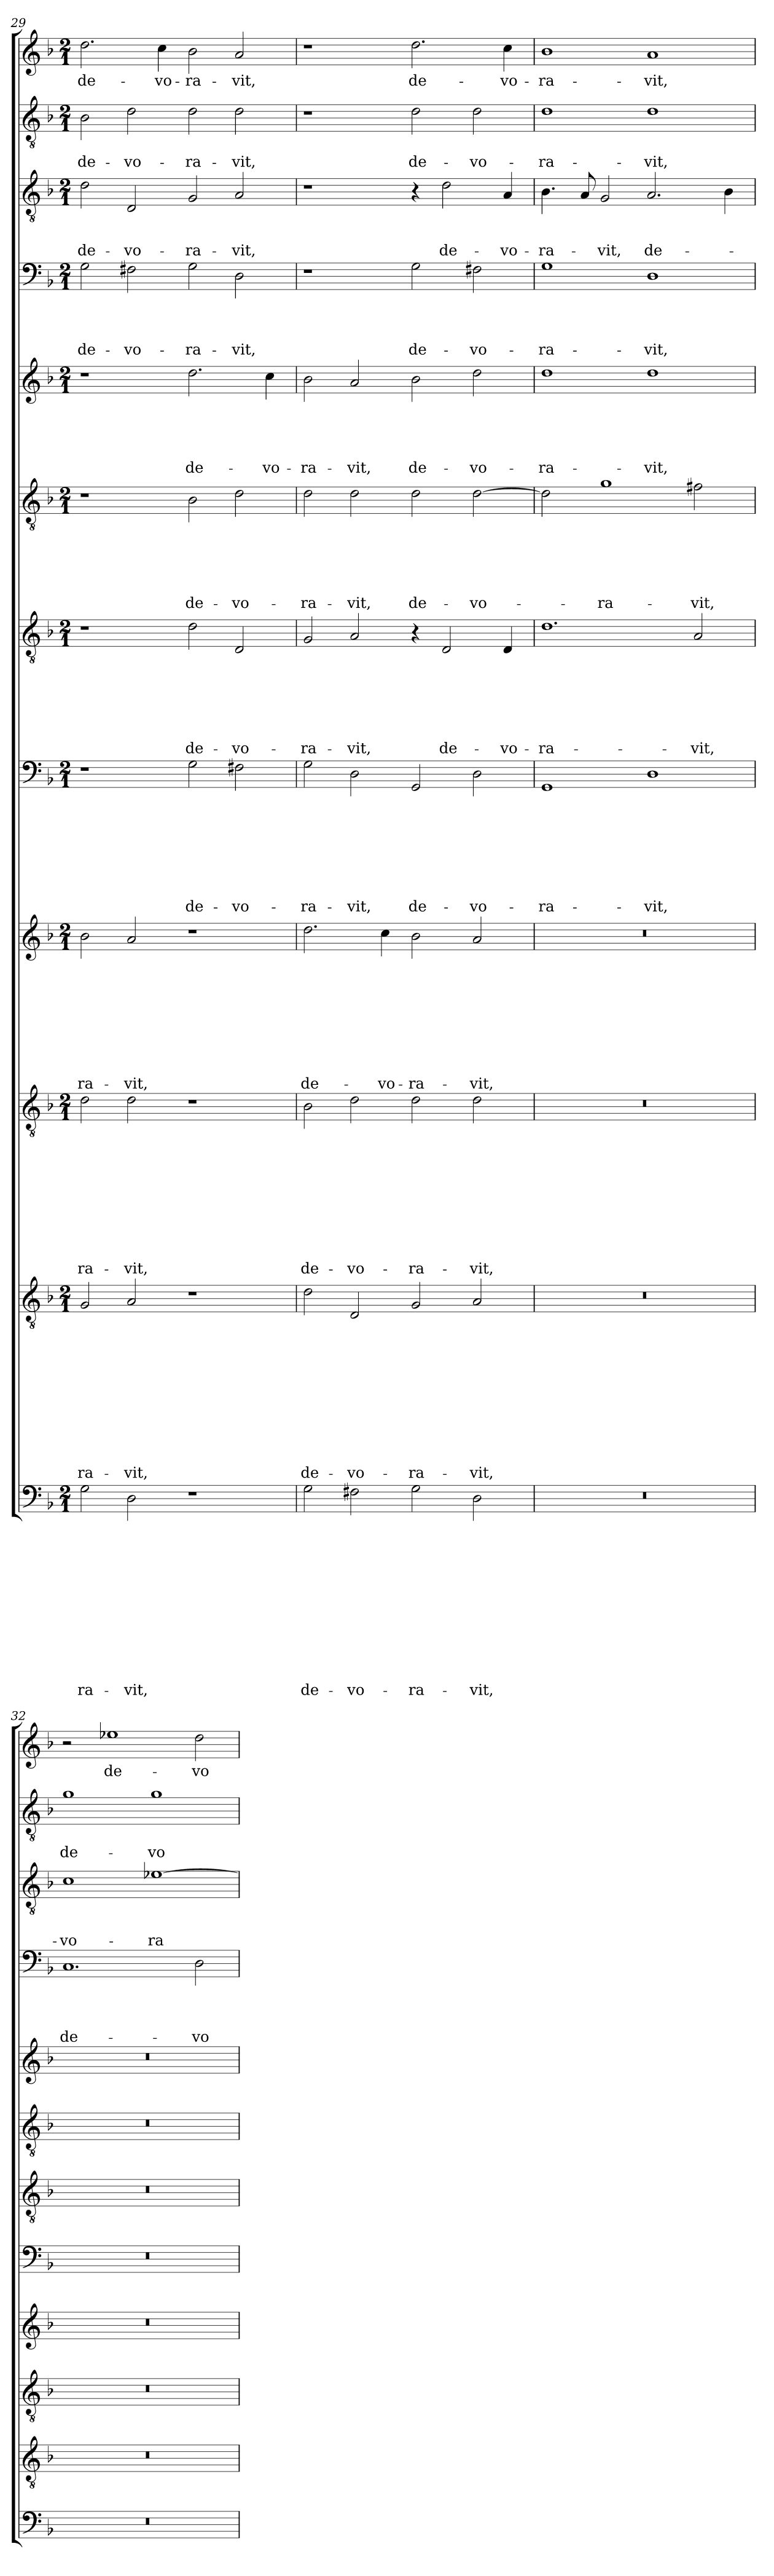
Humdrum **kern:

**kern	**text	**text	**text	**text	**text	**text	**text	**text	**text	**text	**text	**text	**kern	**text	**text	**text	**text	**text	**text	**text	**text	**text	**text	**text	**kern	**text	**text	**text	**text	**text	**text	**text	**text	**text	**text	**kern	**text	**text	**text	**text	**text	**text	**text	**text	**text	**kern	**text	**text	**text	**text	**text	**text	**text	**text	**kern	**text	**text	**text	**text	**text	**text	**text	**kern	**text	**text	**text	**text	**text	**text	**kern	**text	**text	**text	**text	**text	**kern	**text	**text	**text	**text	**kern	**text	**text	**text	**kern	**text	**text	**kern	**text
*part12	*part12	*part12	*part12	*part12	*part12	*part12	*part12	*part12	*part12	*part12	*part12	*part12	*part11	*part11	*part11	*part11	*part11	*part11	*part11	*part11	*part11	*part11	*part11	*part11	*part10	*part10	*part10	*part10	*part10	*part10	*part10	*part10	*part10	*part10	*part10	*part9	*part9	*part9	*part9	*part9	*part9	*part9	*part9	*part9	*part9	*part8	*part8	*part8	*part8	*part8	*part8	*part8	*part8	*part8	*part7	*part7	*part7	*part7	*part7	*part7	*part7	*part7	*part6	*part6	*part6	*part6	*part6	*part6	*part6	*part5	*part5	*part5	*part5	*part5	*part5	*part4	*part4	*part4	*part4	*part4	*part3	*part3	*part3	*part3	*part2	*part2	*part2	*part1	*part1
*staff12	*staff12	*staff12	*staff12	*staff12	*staff12	*staff12	*staff12	*staff12	*staff12	*staff12	*staff12	*staff12	*staff11	*staff11	*staff11	*staff11	*staff11	*staff11	*staff11	*staff11	*staff11	*staff11	*staff11	*staff11	*staff10	*staff10	*staff10	*staff10	*staff10	*staff10	*staff10	*staff10	*staff10	*staff10	*staff10	*staff9	*staff9	*staff9	*staff9	*staff9	*staff9	*staff9	*staff9	*staff9	*staff9	*staff8	*staff8	*staff8	*staff8	*staff8	*staff8	*staff8	*staff8	*staff8	*staff7	*staff7	*staff7	*staff7	*staff7	*staff7	*staff7	*staff7	*staff6	*staff6	*staff6	*staff6	*staff6	*staff6	*staff6	*staff5	*staff5	*staff5	*staff5	*staff5	*staff5	*staff4	*staff4	*staff4	*staff4	*staff4	*staff3	*staff3	*staff3	*staff3	*staff2	*staff2	*staff2	*staff1	*staff1
*clefF4	*	*	*	*	*	*	*	*	*	*	*	*	*clefGv2	*	*	*	*	*	*	*	*	*	*	*	*clefGv2	*	*	*	*	*	*	*	*	*	*	*clefG2	*	*	*	*	*	*	*	*	*	*clefF4	*	*	*	*	*	*	*	*	*clefGv2	*	*	*	*	*	*	*	*clefGv2	*	*	*	*	*	*	*clefG2	*	*	*	*	*	*clefF4	*	*	*	*	*clefGv2	*	*	*	*clefGv2	*	*	*clefG2	*
*k[b-]	*	*	*	*	*	*	*	*	*	*	*	*	*k[b-]	*	*	*	*	*	*	*	*	*	*	*	*k[b-]	*	*	*	*	*	*	*	*	*	*	*k[b-]	*	*	*	*	*	*	*	*	*	*k[b-]	*	*	*	*	*	*	*	*	*k[b-]	*	*	*	*	*	*	*	*k[b-]	*	*	*	*	*	*	*k[b-]	*	*	*	*	*	*k[b-]	*	*	*	*	*k[b-]	*	*	*	*k[b-]	*	*	*k[b-]	*
*F:	*	*	*	*	*	*	*	*	*	*	*	*	*F:	*	*	*	*	*	*	*	*	*	*	*	*F:	*	*	*	*	*	*	*	*	*	*	*F:	*	*	*	*	*	*	*	*	*	*F:	*	*	*	*	*	*	*	*	*F:	*	*	*	*	*	*	*	*F:	*	*	*	*	*	*	*F:	*	*	*	*	*	*F:	*	*	*	*	*F:	*	*	*	*F:	*	*	*F:	*
*M2/1	*	*	*	*	*	*	*	*	*	*	*	*	*M2/1	*	*	*	*	*	*	*	*	*	*	*	*M2/1	*	*	*	*	*	*	*	*	*	*	*M2/1	*	*	*	*	*	*	*	*	*	*M2/1	*	*	*	*	*	*	*	*	*M2/1	*	*	*	*	*	*	*	*M2/1	*	*	*	*	*	*	*M2/1	*	*	*	*	*	*M2/1	*	*	*	*	*M2/1	*	*	*	*M2/1	*	*	*M2/1	*
=29	=29	=29	=29	=29	=29	=29	=29	=29	=29	=29	=29	=29	=29	=29	=29	=29	=29	=29	=29	=29	=29	=29	=29	=29	=29	=29	=29	=29	=29	=29	=29	=29	=29	=29	=29	=29	=29	=29	=29	=29	=29	=29	=29	=29	=29	=29	=29	=29	=29	=29	=29	=29	=29	=29	=29	=29	=29	=29	=29	=29	=29	=29	=29	=29	=29	=29	=29	=29	=29	=29	=29	=29	=29	=29	=29	=29	=29	=29	=29	=29	=29	=29	=29	=29	=29	=29	=29	=29	=29
!	!	!	!	!	!	!	!	!	!	!	!	!LO:LY:b	!	!	!	!	!	!	!	!	!	!	!	!LO:LY:b	!	!	!	!	!	!	!	!	!	!	!LO:LY:b	!	!	!	!	!	!	!	!	!	!LO:LY:b	!	!	!	!	!	!	!	!	!	!	!	!	!	!	!	!	!	!	!	!	!	!	!	!	!	!	!	!	!	!	!	!	!	!	!LO:LY:b	!	!	!	!LO:LY:b	!	!	!LO:LY:b	!	!LO:LY:b
2G\	.	.	.	.	.	.	.	.	.	.	.	-ra-	2G/	.	.	.	.	.	.	.	.	.	.	-ra-	2d\	.	.	.	.	.	.	.	.	.	-ra-	2b-\	.	.	.	.	.	.	.	.	-ra-	1r	.	.	.	.	.	.	.	.	1r	.	.	.	.	.	.	.	1r	.	.	.	.	.	.	1r	.	.	.	.	.	2G\	.	.	.	de-	2d\	.	.	de-	2B-\	.	de-	2.dd\	de-
!	!	!	!	!	!	!	!	!	!	!	!	!LO:LY:b	!	!	!	!	!	!	!	!	!	!	!	!LO:LY:b	!	!	!	!	!	!	!	!	!	!	!LO:LY:b	!	!	!	!	!	!	!	!	!	!LO:LY:b	!	!	!	!	!	!	!	!	!	!	!	!	!	!	!	!	!	!	!	!	!	!	!	!	!	!	!	!	!	!	!	!	!	!	!LO:LY:b	!	!	!	!LO:LY:b	!	!	!LO:LY:b	!	!
2D\	.	.	.	.	.	.	.	.	.	.	.	-vit,	2A/	.	.	.	.	.	.	.	.	.	.	-vit,	2d\	.	.	.	.	.	.	.	.	.	-vit,	2a/	.	.	.	.	.	.	.	.	-vit,	.	.	.	.	.	.	.	.	.	.	.	.	.	.	.	.	.	.	.	.	.	.	.	.	.	.	.	.	.	.	2F#X\	.	.	.	-vo-	2D/	.	.	-vo-	2d\	.	-vo-	.	.
!	!	!	!	!	!	!	!	!	!	!	!	!	!	!	!	!	!	!	!	!	!	!	!	!	!	!	!	!	!	!	!	!	!	!	!	!	!	!	!	!	!	!	!	!	!	!	!	!	!	!	!	!	!	!	!	!	!	!	!	!	!	!	!	!	!	!	!	!	!	!	!	!	!	!	!	!	!	!	!	!	!	!	!	!	!	!	!	!	!LO:LY:b
.	.	.	.	.	.	.	.	.	.	.	.	.	.	.	.	.	.	.	.	.	.	.	.	.	.	.	.	.	.	.	.	.	.	.	.	.	.	.	.	.	.	.	.	.	.	.	.	.	.	.	.	.	.	.	.	.	.	.	.	.	.	.	.	.	.	.	.	.	.	.	.	.	.	.	.	.	.	.	.	.	.	.	.	.	.	.	.	4cc\	-vo-
!	!	!	!	!	!	!	!	!	!	!	!	!	!	!	!	!	!	!	!	!	!	!	!	!	!	!	!	!	!	!	!	!	!	!	!	!	!	!	!	!	!	!	!	!	!	!	!	!	!	!	!	!	!	!LO:LY:b	!	!	!	!	!	!	!	!LO:LY:b	!	!	!	!	!	!	!LO:LY:b	!	!	!	!	!	!LO:LY:b	!	!	!	!	!LO:LY:b	!	!	!	!LO:LY:b	!	!	!LO:LY:b	!	!LO:LY:b
1r	.	.	.	.	.	.	.	.	.	.	.	.	1r	.	.	.	.	.	.	.	.	.	.	.	1r	.	.	.	.	.	.	.	.	.	.	1r	.	.	.	.	.	.	.	.	.	2G\	.	.	.	.	.	.	.	de-	2d\	.	.	.	.	.	.	de-	2B-\	.	.	.	.	.	de-	2.dd\	.	.	.	.	de-	2G\	.	.	.	-ra-	2G/	.	.	-ra-	2d\	.	-ra-	2b-\	-ra-
!	!	!	!	!	!	!	!	!	!	!	!	!	!	!	!	!	!	!	!	!	!	!	!	!	!	!	!	!	!	!	!	!	!	!	!	!	!	!	!	!	!	!	!	!	!	!	!	!	!	!	!	!	!	!LO:LY:b	!	!	!	!	!	!	!	!LO:LY:b	!	!	!	!	!	!	!LO:LY:b	!	!	!	!	!	!	!	!	!	!	!LO:LY:b	!	!	!	!LO:LY:b	!	!	!LO:LY:b	!	!LO:LY:b
.	.	.	.	.	.	.	.	.	.	.	.	.	.	.	.	.	.	.	.	.	.	.	.	.	.	.	.	.	.	.	.	.	.	.	.	.	.	.	.	.	.	.	.	.	.	2F#X\	.	.	.	.	.	.	.	-vo-	2D/	.	.	.	.	.	.	-vo-	2d\	.	.	.	.	.	-vo-	.	.	.	.	.	.	2D\	.	.	.	-vit,	2A/	.	.	-vit,	2d\	.	-vit,	2a/	-vit,
!	!	!	!	!	!	!	!	!	!	!	!	!	!	!	!	!	!	!	!	!	!	!	!	!	!	!	!	!	!	!	!	!	!	!	!	!	!	!	!	!	!	!	!	!	!	!	!	!	!	!	!	!	!	!	!	!	!	!	!	!	!	!	!	!	!	!	!	!	!	!	!	!	!	!	!LO:LY:b	!	!	!	!	!	!	!	!	!	!	!	!	!	!
.	.	.	.	.	.	.	.	.	.	.	.	.	.	.	.	.	.	.	.	.	.	.	.	.	.	.	.	.	.	.	.	.	.	.	.	.	.	.	.	.	.	.	.	.	.	.	.	.	.	.	.	.	.	.	.	.	.	.	.	.	.	.	.	.	.	.	.	.	.	4cc\	.	.	.	.	-vo-	.	.	.	.	.	.	.	.	.	.	.	.	.	.
=30	=30	=30	=30	=30	=30	=30	=30	=30	=30	=30	=30	=30	=30	=30	=30	=30	=30	=30	=30	=30	=30	=30	=30	=30	=30	=30	=30	=30	=30	=30	=30	=30	=30	=30	=30	=30	=30	=30	=30	=30	=30	=30	=30	=30	=30	=30	=30	=30	=30	=30	=30	=30	=30	=30	=30	=30	=30	=30	=30	=30	=30	=30	=30	=30	=30	=30	=30	=30	=30	=30	=30	=30	=30	=30	=30	=30	=30	=30	=30	=30	=30	=30	=30	=30	=30	=30	=30	=30	=30
!	!	!	!	!	!	!	!	!	!	!	!	!LO:LY:b	!	!	!	!	!	!	!	!	!	!	!	!LO:LY:b	!	!	!	!	!	!	!	!	!	!	!LO:LY:b	!	!	!	!	!	!	!	!	!	!LO:LY:b	!	!	!	!	!	!	!	!	!LO:LY:b	!	!	!	!	!	!	!	!LO:LY:b	!	!	!	!	!	!	!LO:LY:b	!	!	!	!	!	!LO:LY:b	!	!	!	!	!	!	!	!	!	!	!	!	!	!
2G\	.	.	.	.	.	.	.	.	.	.	.	de-	2d\	.	.	.	.	.	.	.	.	.	.	de-	2B-\	.	.	.	.	.	.	.	.	.	de-	2.dd\	.	.	.	.	.	.	.	.	de-	2G\	.	.	.	.	.	.	.	-ra-	2G/	.	.	.	.	.	.	-ra-	2d\	.	.	.	.	.	-ra-	2b-\	.	.	.	.	-ra-	1r	.	.	.	.	1r	.	.	.	1r	.	.	1r	.
!	!	!	!	!	!	!	!	!	!	!	!	!LO:LY:b	!	!	!	!	!	!	!	!	!	!	!	!LO:LY:b	!	!	!	!	!	!	!	!	!	!	!LO:LY:b	!	!	!	!	!	!	!	!	!	!	!	!	!	!	!	!	!	!	!LO:LY:b	!	!	!	!	!	!	!	!LO:LY:b	!	!	!	!	!	!	!LO:LY:b	!	!	!	!	!	!LO:LY:b	!	!	!	!	!	!	!	!	!	!	!	!	!	!
2F#X\	.	.	.	.	.	.	.	.	.	.	.	-vo-	2D/	.	.	.	.	.	.	.	.	.	.	-vo-	2d\	.	.	.	.	.	.	.	.	.	-vo-	.	.	.	.	.	.	.	.	.	.	2D\	.	.	.	.	.	.	.	-vit,	2A/	.	.	.	.	.	.	-vit,	2d\	.	.	.	.	.	-vit,	2a/	.	.	.	.	-vit,	.	.	.	.	.	.	.	.	.	.	.	.	.	.
!	!	!	!	!	!	!	!	!	!	!	!	!	!	!	!	!	!	!	!	!	!	!	!	!	!	!	!	!	!	!	!	!	!	!	!	!	!	!	!	!	!	!	!	!	!LO:LY:b	!	!	!	!	!	!	!	!	!	!	!	!	!	!	!	!	!	!	!	!	!	!	!	!	!	!	!	!	!	!	!	!	!	!	!	!	!	!	!	!	!	!	!	!
.	.	.	.	.	.	.	.	.	.	.	.	.	.	.	.	.	.	.	.	.	.	.	.	.	.	.	.	.	.	.	.	.	.	.	.	4cc\	.	.	.	.	.	.	.	.	-vo-	.	.	.	.	.	.	.	.	.	.	.	.	.	.	.	.	.	.	.	.	.	.	.	.	.	.	.	.	.	.	.	.	.	.	.	.	.	.	.	.	.	.	.	.
!	!	!	!	!	!	!	!	!	!	!	!	!LO:LY:b	!	!	!	!	!	!	!	!	!	!	!	!LO:LY:b	!	!	!	!	!	!	!	!	!	!	!LO:LY:b	!	!	!	!	!	!	!	!	!	!LO:LY:b	!	!	!	!	!	!	!	!	!LO:LY:b	!	!	!	!	!	!	!	!	!	!	!	!	!	!	!LO:LY:b	!	!	!	!	!	!LO:LY:b	!	!	!	!	!LO:LY:b	!	!	!	!	!	!	!LO:LY:b	!	!LO:LY:b
2G\	.	.	.	.	.	.	.	.	.	.	.	-ra-	2G/	.	.	.	.	.	.	.	.	.	.	-ra-	2d\	.	.	.	.	.	.	.	.	.	-ra-	2b-\	.	.	.	.	.	.	.	.	-ra-	2GG/	.	.	.	.	.	.	.	de-	4r	.	.	.	.	.	.	.	2d\	.	.	.	.	.	de-	2b-\	.	.	.	.	de-	2G\	.	.	.	de-	4r	.	.	.	2d\	.	de-	2.dd\	de-
!	!	!	!	!	!	!	!	!	!	!	!	!	!	!	!	!	!	!	!	!	!	!	!	!	!	!	!	!	!	!	!	!	!	!	!	!	!	!	!	!	!	!	!	!	!	!	!	!	!	!	!	!	!	!	!	!	!	!	!	!	!	!LO:LY:b	!	!	!	!	!	!	!	!	!	!	!	!	!	!	!	!	!	!	!	!	!	!LO:LY:b	!	!	!	!	!
.	.	.	.	.	.	.	.	.	.	.	.	.	.	.	.	.	.	.	.	.	.	.	.	.	.	.	.	.	.	.	.	.	.	.	.	.	.	.	.	.	.	.	.	.	.	.	.	.	.	.	.	.	.	.	2D/	.	.	.	.	.	.	de-	.	.	.	.	.	.	.	.	.	.	.	.	.	.	.	.	.	.	2d\	.	.	de-	.	.	.	.	.
!	!	!	!	!	!	!	!	!	!	!	!	!LO:LY:b	!	!	!	!	!	!	!	!	!	!	!	!LO:LY:b	!	!	!	!	!	!	!	!	!	!	!LO:LY:b	!	!	!	!	!	!	!	!	!	!LO:LY:b	!	!	!	!	!	!	!	!	!LO:LY:b	!	!	!	!	!	!	!	!	!	!	!	!	!	!	!LO:LY:b	!	!	!	!	!	!LO:LY:b	!	!	!	!	!LO:LY:b	!	!	!	!	!	!	!LO:LY:b	!	!
2D\	.	.	.	.	.	.	.	.	.	.	.	-vit,	2A/	.	.	.	.	.	.	.	.	.	.	-vit,	2d\	.	.	.	.	.	.	.	.	.	-vit,	2a/	.	.	.	.	.	.	.	.	-vit,	2D\	.	.	.	.	.	.	.	-vo-	.	.	.	.	.	.	.	.	[2d\	.	.	.	.	.	-vo-	2dd\	.	.	.	.	-vo-	2F#X\	.	.	.	-vo-	.	.	.	.	2d\	.	-vo-	.	.
!	!	!	!	!	!	!	!	!	!	!	!	!	!	!	!	!	!	!	!	!	!	!	!	!	!	!	!	!	!	!	!	!	!	!	!	!	!	!	!	!	!	!	!	!	!	!	!	!	!	!	!	!	!	!	!	!	!	!	!	!	!	!LO:LY:b	!	!	!	!	!	!	!	!	!	!	!	!	!	!	!	!	!	!	!	!	!	!LO:LY:b	!	!	!	!	!LO:LY:b
.	.	.	.	.	.	.	.	.	.	.	.	.	.	.	.	.	.	.	.	.	.	.	.	.	.	.	.	.	.	.	.	.	.	.	.	.	.	.	.	.	.	.	.	.	.	.	.	.	.	.	.	.	.	.	4D/	.	.	.	.	.	.	-vo-	.	.	.	.	.	.	.	.	.	.	.	.	.	.	.	.	.	.	4A/	.	.	-vo-	.	.	.	4cc\	-vo-
=31	=31	=31	=31	=31	=31	=31	=31	=31	=31	=31	=31	=31	=31	=31	=31	=31	=31	=31	=31	=31	=31	=31	=31	=31	=31	=31	=31	=31	=31	=31	=31	=31	=31	=31	=31	=31	=31	=31	=31	=31	=31	=31	=31	=31	=31	=31	=31	=31	=31	=31	=31	=31	=31	=31	=31	=31	=31	=31	=31	=31	=31	=31	=31	=31	=31	=31	=31	=31	=31	=31	=31	=31	=31	=31	=31	=31	=31	=31	=31	=31	=31	=31	=31	=31	=31	=31	=31	=31	=31
!	!	!	!	!	!	!	!	!	!	!	!	!	!	!	!	!	!	!	!	!	!	!	!	!	!	!	!	!	!	!	!	!	!	!	!	!	!	!	!	!	!	!	!	!	!	!	!	!	!	!	!	!	!	!LO:LY:b	!	!	!	!	!	!	!	!LO:LY:b	!	!	!	!	!	!	!	!	!	!	!	!	!LO:LY:b	!	!	!	!	!LO:LY:b	!	!	!	!LO:LY:b	!	!	!LO:LY:b	!	!LO:LY:b
0r	.	.	.	.	.	.	.	.	.	.	.	.	0r	.	.	.	.	.	.	.	.	.	.	.	0r	.	.	.	.	.	.	.	.	.	.	0r	.	.	.	.	.	.	.	.	.	1GG	.	.	.	.	.	.	.	-ra-	1.d	.	.	.	.	.	.	-ra-	2d\]	.	.	.	.	.	.	1dd	.	.	.	.	-ra-	1G	.	.	.	-ra-	4.B-\	.	.	-ra-	1d	.	-ra-	1b-	-ra-
.	.	.	.	.	.	.	.	.	.	.	.	.	.	.	.	.	.	.	.	.	.	.	.	.	.	.	.	.	.	.	.	.	.	.	.	.	.	.	.	.	.	.	.	.	.	.	.	.	.	.	.	.	.	.	.	.	.	.	.	.	.	.	.	.	.	.	.	.	.	.	.	.	.	.	.	.	.	.	.	.	8A/	.	.	.	.	.	.	.	.
!	!	!	!	!	!	!	!	!	!	!	!	!	!	!	!	!	!	!	!	!	!	!	!	!	!	!	!	!	!	!	!	!	!	!	!	!	!	!	!	!	!	!	!	!	!	!	!	!	!	!	!	!	!	!	!	!	!	!	!	!	!	!	!	!	!	!	!	!	!LO:LY:b	!	!	!	!	!	!	!	!	!	!	!	!	!	!	!LO:LY:b	!	!	!	!	!
.	.	.	.	.	.	.	.	.	.	.	.	.	.	.	.	.	.	.	.	.	.	.	.	.	.	.	.	.	.	.	.	.	.	.	.	.	.	.	.	.	.	.	.	.	.	.	.	.	.	.	.	.	.	.	.	.	.	.	.	.	.	.	1g	.	.	.	.	.	-ra-	.	.	.	.	.	.	.	.	.	.	.	2G/	.	.	-vit,	.	.	.	.	.
!	!	!	!	!	!	!	!	!	!	!	!	!	!	!	!	!	!	!	!	!	!	!	!	!	!	!	!	!	!	!	!	!	!	!	!	!	!	!	!	!	!	!	!	!	!	!	!	!	!	!	!	!	!	!LO:LY:b	!	!	!	!	!	!	!	!	!	!	!	!	!	!	!	!	!	!	!	!	!LO:LY:b	!	!	!	!	!LO:LY:b	!	!	!	!LO:LY:b	!	!	!LO:LY:b	!	!LO:LY:b
.	.	.	.	.	.	.	.	.	.	.	.	.	.	.	.	.	.	.	.	.	.	.	.	.	.	.	.	.	.	.	.	.	.	.	.	.	.	.	.	.	.	.	.	.	.	1D	.	.	.	.	.	.	.	-vit,	.	.	.	.	.	.	.	.	.	.	.	.	.	.	.	1dd	.	.	.	.	-vit,	1D	.	.	.	-vit,	2.A/	.	.	de-	1d	.	-vit,	1a	-vit,
!	!	!	!	!	!	!	!	!	!	!	!	!	!	!	!	!	!	!	!	!	!	!	!	!	!	!	!	!	!	!	!	!	!	!	!	!	!	!	!	!	!	!	!	!	!	!	!	!	!	!	!	!	!	!	!	!	!	!	!	!	!	!LO:LY:b	!	!	!	!	!	!	!LO:LY:b	!	!	!	!	!	!	!	!	!	!	!	!	!	!	!	!	!	!	!	!
.	.	.	.	.	.	.	.	.	.	.	.	.	.	.	.	.	.	.	.	.	.	.	.	.	.	.	.	.	.	.	.	.	.	.	.	.	.	.	.	.	.	.	.	.	.	.	.	.	.	.	.	.	.	.	2A/	.	.	.	.	.	.	-vit,	2f#X\	.	.	.	.	.	-vit,	.	.	.	.	.	.	.	.	.	.	.	.	.	.	.	.	.	.	.	.
.	.	.	.	.	.	.	.	.	.	.	.	.	.	.	.	.	.	.	.	.	.	.	.	.	.	.	.	.	.	.	.	.	.	.	.	.	.	.	.	.	.	.	.	.	.	.	.	.	.	.	.	.	.	.	.	.	.	.	.	.	.	.	.	.	.	.	.	.	.	.	.	.	.	.	.	.	.	.	.	.	4B-\	.	.	.	.	.	.	.	.
=32	=32	=32	=32	=32	=32	=32	=32	=32	=32	=32	=32	=32	=32	=32	=32	=32	=32	=32	=32	=32	=32	=32	=32	=32	=32	=32	=32	=32	=32	=32	=32	=32	=32	=32	=32	=32	=32	=32	=32	=32	=32	=32	=32	=32	=32	=32	=32	=32	=32	=32	=32	=32	=32	=32	=32	=32	=32	=32	=32	=32	=32	=32	=32	=32	=32	=32	=32	=32	=32	=32	=32	=32	=32	=32	=32	=32	=32	=32	=32	=32	=32	=32	=32	=32	=32	=32	=32	=32	=32
!	!	!	!	!	!	!	!	!	!	!	!	!	!	!	!	!	!	!	!	!	!	!	!	!	!	!	!	!	!	!	!	!	!	!	!	!	!	!	!	!	!	!	!	!	!	!	!	!	!	!	!	!	!	!	!	!	!	!	!	!	!	!	!	!	!	!	!	!	!	!	!	!	!	!	!	!	!	!	!	!LO:LY:b	!	!	!	!LO:LY:b	!	!	!LO:LY:b	!	!
0r	.	.	.	.	.	.	.	.	.	.	.	.	0r	.	.	.	.	.	.	.	.	.	.	.	0r	.	.	.	.	.	.	.	.	.	.	0r	.	.	.	.	.	.	.	.	.	0r	.	.	.	.	.	.	.	.	0r	.	.	.	.	.	.	.	0r	.	.	.	.	.	.	0r	.	.	.	.	.	1.C	.	.	.	de-	1c	.	.	-vo-	1g	.	de-	2r	.
!	!	!	!	!	!	!	!	!	!	!	!	!	!	!	!	!	!	!	!	!	!	!	!	!	!	!	!	!	!	!	!	!	!	!	!	!	!	!	!	!	!	!	!	!	!	!	!	!	!	!	!	!	!	!	!	!	!	!	!	!	!	!	!	!	!	!	!	!	!	!	!	!	!	!	!	!	!	!	!	!	!	!	!	!	!	!	!	!	!LO:LY:b
.	.	.	.	.	.	.	.	.	.	.	.	.	.	.	.	.	.	.	.	.	.	.	.	.	.	.	.	.	.	.	.	.	.	.	.	.	.	.	.	.	.	.	.	.	.	.	.	.	.	.	.	.	.	.	.	.	.	.	.	.	.	.	.	.	.	.	.	.	.	.	.	.	.	.	.	.	.	.	.	.	.	.	.	.	.	.	.	1ee-X	de-
!	!	!	!	!	!	!	!	!	!	!	!	!	!	!	!	!	!	!	!	!	!	!	!	!	!	!	!	!	!	!	!	!	!	!	!	!	!	!	!	!	!	!	!	!	!	!	!	!	!	!	!	!	!	!	!	!	!	!	!	!	!	!	!	!	!	!	!	!	!	!	!	!	!	!	!	!	!	!	!	!	!	!	!	!LO:LY:b	!	!	!LO:LY:b	!	!
.	.	.	.	.	.	.	.	.	.	.	.	.	.	.	.	.	.	.	.	.	.	.	.	.	.	.	.	.	.	.	.	.	.	.	.	.	.	.	.	.	.	.	.	.	.	.	.	.	.	.	.	.	.	.	.	.	.	.	.	.	.	.	.	.	.	.	.	.	.	.	.	.	.	.	.	.	.	.	.	.	[1e-X	.	.	-ra-	1g	.	-vo-	.	.
!	!	!	!	!	!	!	!	!	!	!	!	!	!	!	!	!	!	!	!	!	!	!	!	!	!	!	!	!	!	!	!	!	!	!	!	!	!	!	!	!	!	!	!	!	!	!	!	!	!	!	!	!	!	!	!	!	!	!	!	!	!	!	!	!	!	!	!	!	!	!	!	!	!	!	!	!	!	!	!	!LO:LY:b	!	!	!	!	!	!	!	!	!LO:LY:b
.	.	.	.	.	.	.	.	.	.	.	.	.	.	.	.	.	.	.	.	.	.	.	.	.	.	.	.	.	.	.	.	.	.	.	.	.	.	.	.	.	.	.	.	.	.	.	.	.	.	.	.	.	.	.	.	.	.	.	.	.	.	.	.	.	.	.	.	.	.	.	.	.	.	.	.	2D\	.	.	.	-vo-	.	.	.	.	.	.	.	2dd\	-vo-
=	=	=	=	=	=	=	=	=	=	=	=	=	=	=	=	=	=	=	=	=	=	=	=	=	=	=	=	=	=	=	=	=	=	=	=	=	=	=	=	=	=	=	=	=	=	=	=	=	=	=	=	=	=	=	=	=	=	=	=	=	=	=	=	=	=	=	=	=	=	=	=	=	=	=	=	=	=	=	=	=	=	=	=	=	=	=	=	=	=
*-	*-	*-	*-	*-	*-	*-	*-	*-	*-	*-	*-	*-	*-	*-	*-	*-	*-	*-	*-	*-	*-	*-	*-	*-	*-	*-	*-	*-	*-	*-	*-	*-	*-	*-	*-	*-	*-	*-	*-	*-	*-	*-	*-	*-	*-	*-	*-	*-	*-	*-	*-	*-	*-	*-	*-	*-	*-	*-	*-	*-	*-	*-	*-	*-	*-	*-	*-	*-	*-	*-	*-	*-	*-	*-	*-	*-	*-	*-	*-	*-	*-	*-	*-	*-	*-	*-	*-	*-	*-
